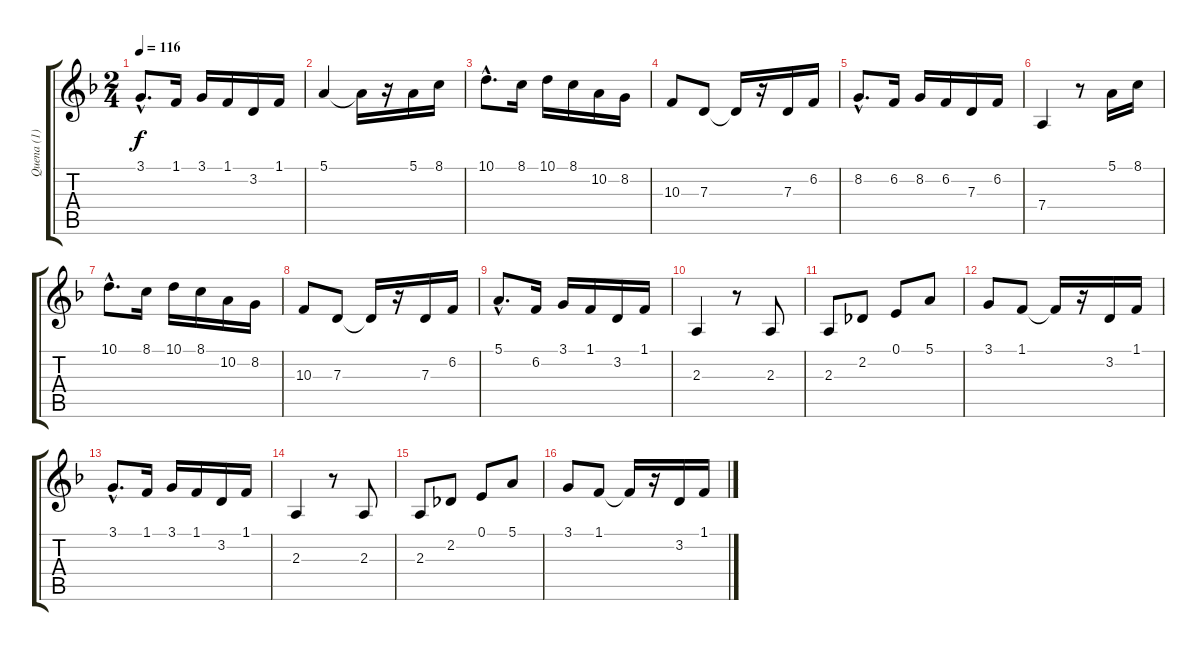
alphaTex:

\track ("Quena (1)" "Quena (1)") {instrument flute}
\staff {score tabs}
\tuning (E4 B3 G3 D3 A2 E2) {hide}
\ts (2 4)
\tempo 116
\clef g2
\ks dminor
3.1{hac}.8{d dy f} 1.1.16 3.1.16 1.1.16 3.2.16 1.1.16 |
5.1.4 5.1{t}.16 r.16 5.1.16 8.1.16 |
10.1{hac}.8{d} 8.1.16 10.1.16 8.1.16 10.2.16 8.2.16 |
10.3.8 7.3.8 7.3{t}.16 r.16 7.3.16 6.2.16 |
8.2{hac}.8{d} 6.2.16 8.2.16 6.2.16 7.3.16 6.2.16 |
7.4.4 r.8 5.1.16 8.1.16 |
10.1{hac}.8{d} 8.1.16 10.1.16 8.1.16 10.2.16 8.2.16 |
10.3.8 7.3.8 7.3{t}.16 r.16 7.3.16 6.2.16 |
5.1{hac}.8{d} 6.2.16 3.1.16 1.1.16 3.2.16 1.1.16 |
2.3.4 r.8 2.3.8 |
2.3.8 2.2.8 0.1.8 5.1.8 |
3.1.8 1.1.8 1.1{t}.16 r.16 3.2.16 1.1.16 |
3.1{hac}.8{d} 1.1.16 3.1.16 1.1.16 3.2.16 1.1.16 |
2.3.4 r.8 2.3.8 |
2.3.8 2.2.8 0.1.8 5.1.8 |
3.1.8 1.1.8 1.1{t}.16 r.16 3.2.16 1.1.16
